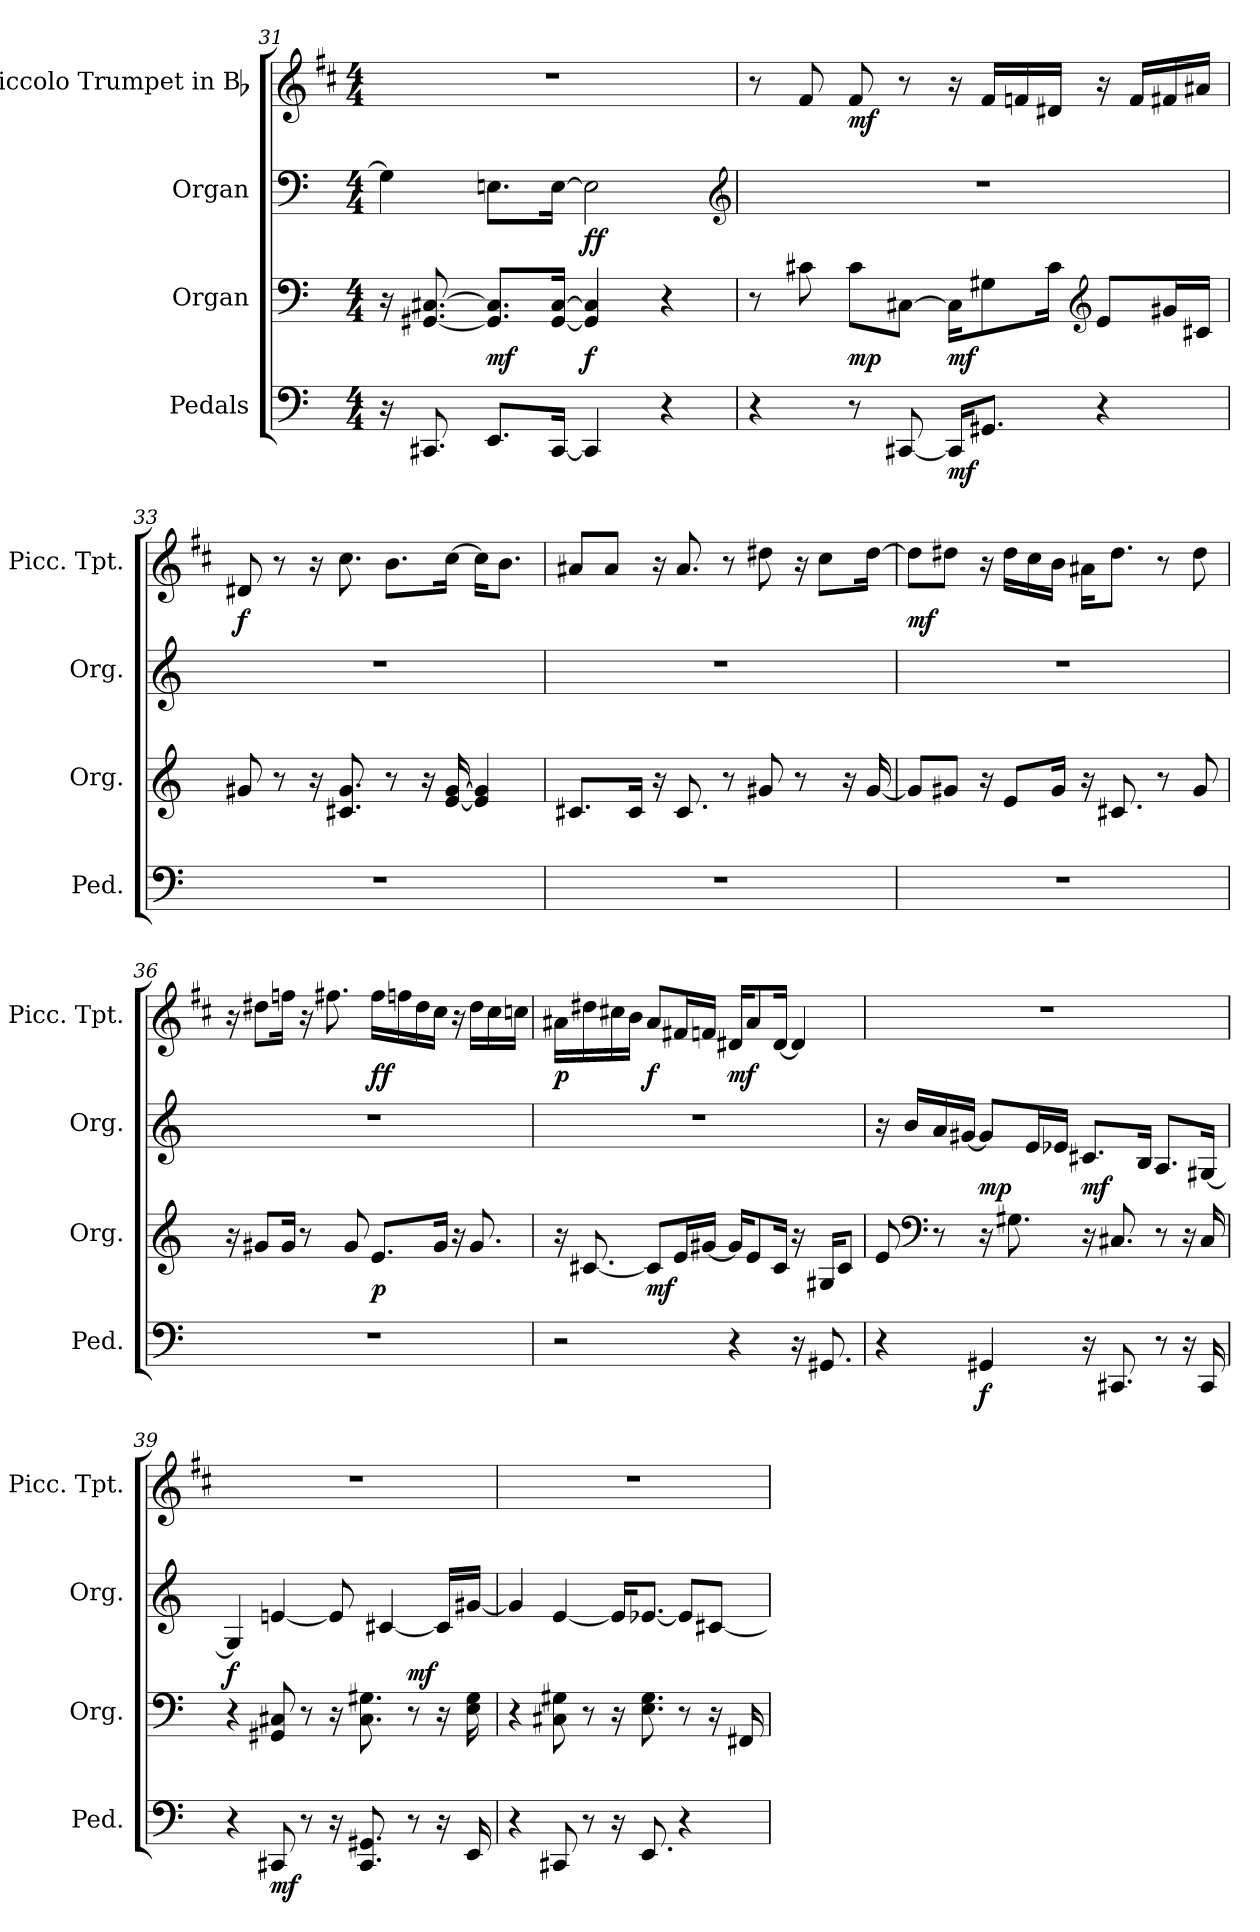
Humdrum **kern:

**kern	**dynam	**kern	**dynam	**kern	**dynam	**kern	**dynam
*part4	*part4	*part3	*part3	*part2	*part2	*part1	*part1
*staff4	*staff4	*staff3	*staff3	*staff2	*staff2	*staff1	*staff1
*I"Pedals	*	*I"Organ	*	*I"Organ	*	*I"Piccolo Trumpet in Bb	*
*I'Ped.	*	*I'Org.	*	*I'Org.	*	*I'Picc. Tpt.	*
*clefF4	*	*clefF4	*	*clefF4	*	*clefG2	*
*	*	*	*	*	*	*ITrd-6c-10	*
*k[]	*	*k[]	*	*k[]	*	*k[]	*
*C:	*	*C:	*	*C:	*	*C:	*
*M4/4	*	*M4/4	*	*M4/4	*	*M4/4	*
=31	=31	=31	=31	=31	=31	=31	=31
16r	.	16r	.	4G#i\]	.	1r	.
8.CC#Xi/	.	[8.GG#Xi/ [8.C#Xi	.	.	.	.	.
8.EEi/L	.	8.GG#i/] 8.C#i]L	mf	8.Eni\L	.	.	.
[16CC#i/Jk	.	[16GG#i/ [16C#iJk	.	[16Ei\Jk	.	.	.
4CC#i/]	.	4GG#i/] 4C#i]	f	2Ei\]	ff	.	.
4r	.	4r	.	.	.	.	.
*	*	*	*	*clefG2	*	*	*
!!LO:LB:g=z
=32	=32	=32	=32	=32	=32	=32	=32
4r	.	8r	.	1r	.	8r	.
.	.	8c#Xi\	.	.	.	8eei/	.
8r	.	8c#i\L	mp	.	.	8eei/	mf
[8CC#Xi/	.	[8C#Xi\J	.	.	.	8r	.
16CC#i/KL]	mf	16C#i\KL]	mf	.	.	16r	.
8.GG#Xi/J	.	8G#Xi\	.	.	.	16eei/LL	.
.	.	.	.	.	.	16ee-Xi/	.
.	.	16c#i\Jk	.	.	.	16cc#Xi/JJ	.
*	*	*clefG2	*	*	*	*	*
4r	.	8ei/L	.	.	.	16r	.
.	.	.	.	.	.	16ee-i/LL	.
.	.	16g#Xi/L	.	.	.	16eeni/	.
.	.	16c#Xi/JJ	.	.	.	16gg#Xi/JJ	.
=33	=33	=33	=33	=33	=33	=33	=33
1r	.	8g#Xi/	.	1r	.	8cc#Xi/	f
.	.	8r	.	.	.	8r	.
.	.	16r	.	.	.	16r	.
.	.	8.c#Xi/ 8.g#i	.	.	.	8.bbi\	.
.	.	8r	.	.	.	8.aai\L	.
.	.	16r	.	.	.	.	.
.	.	[16ei/ [16g#i	.	.	.	[16bbi\Jk	.
.	.	4ei/] 4g#i]	.	.	.	16bbi\KL]	.
.	.	.	.	.	.	8.aai\J	.
!!LO:PB:g=z
=34	=34	=34	=34	=34	=34	=34	=34
1r	.	8.c#Xi/L	.	1r	.	8gg#Xi/L	.
.	.	.	.	.	.	8gg#i/J	.
.	.	16c#i/Jk	.	.	.	.	.
.	.	16r	.	.	.	16r	.
.	.	8.c#i/	.	.	.	8.gg#i/	.
.	.	8r	.	.	.	8r	.
.	.	8g#Xi/	.	.	.	8ccc#Xi\	.
.	.	8r	.	.	.	16r	.
.	.	.	.	.	.	8bbi\L	.
.	.	16r	.	.	.	.	.
.	.	[16g#i/	.	.	.	[16ccc#i\Jk	.
=35	=35	=35	=35	=35	=35	=35	=35
1r	.	8g#i/L]	.	1r	.	8ccc#i\L]	mf
.	.	8g#Xi/J	.	.	.	8ccc#Xi\J	.
.	.	16r	.	.	.	16r	.
.	.	8ei/L	.	.	.	16ccc#i\LL	.
.	.	.	.	.	.	16bbi\	.
.	.	16g#i/Jk	.	.	.	16aai\JJ	.
.	.	16r	.	.	.	16gg#Xi\KL	.
.	.	8.c#Xi/	.	.	.	8.ccc#i\J	.
.	.	8r	.	.	.	8r	.
.	.	8g#i/	.	.	.	8ccc#i\	.
=36	=36	=36	=36	=36	=36	=36	=36
1r	.	16r	.	1r	.	16r	.
.	.	8g#Xi/L	.	.	.	8ccc#Xi\L	.
.	.	16g#i/Jk	.	.	.	16eee-Xi\Jk	.
.	.	8r	.	.	.	16r	.
.	.	.	.	.	.	8.eeeni\	.
.	.	8g#i/	.	.	.	.	.
.	.	8.ei/L	p	.	.	16eeei\LL	ff
.	.	.	.	.	.	16eee-Xi\	.
.	.	.	.	.	.	16ccc#i\	.
.	.	16g#i/Jk	.	.	.	16bbi\JJ	.
.	.	16r	.	.	.	16r	.
.	.	8.g#i/	.	.	.	16ccc#i\LL	.
.	.	.	.	.	.	16bbi\	.
.	.	.	.	.	.	16bb-Xi\JJ	.
!!LO:LB:g=z
=37	=37	=37	=37	=37	=37	=37	=37
2r	.	16r	.	1r	.	16gg#Xi\LL	p
.	.	[8.c#Xi/	.	.	.	16ccc#Xi\	.
.	.	.	.	.	.	16bbni\	.
.	.	.	.	.	.	16aai\JJ	.
.	.	8c#i/L]	mf	.	.	8gg#i/L	f
.	.	16ei/L	.	.	.	16eeni/L	.
.	.	[16g#Xi/JJ	.	.	.	16ee-Xi/JJ	.
4r	.	16g#i/KL]	.	.	.	16cc#Xi/KL	mf
.	.	8ei/	.	.	.	8gg#i/	.
.	.	16c#i/Jk	.	.	.	[16cc#i/Jk	.
16r	.	16r	.	.	.	4cc#i/]	.
8.GG#Xi/	.	16G#Xi/KL	.	.	.	.	.
.	.	8c#i/J	.	.	.	.	.
=38	=38	=38	=38	=38	=38	=38	=38
4r	.	8ei/	.	16r	.	1r	.
.	.	.	.	16bi/LL	.	.	.
*	*	*clefF4	*	*	*	*	*
.	.	8r	.	16ai/	.	.	.
.	.	.	.	[16g#Xi/JJ	.	.	.
4GG#Xi/	f	16r	.	8g#i/L]	mp	.	.
.	.	8.G#Xi\	.	.	.	.	.
.	.	.	.	16ei/L	.	.	.
.	.	.	.	16e-Xi/JJ	.	.	.
16r	.	16r	.	8.c#Xi/L	mf	.	.
8.CC#Xi/	.	8.C#Xi/	.	.	.	.	.
.	.	.	.	16Bi/Jk	.	.	.
8r	.	8r	.	8.Ai/L	.	.	.
16r	.	16r	.	.	.	.	.
16CC#i/	.	16C#i/	.	[16G#Xi/Jk	.	.	.
!!LO:LB:g=z
=39	=39	=39	=39	=39	=39	=39	=39
*	*	*	*	*^	*	*	*
4r	.	4r	.	4G#i/]	2.ryy	f	1r	.
8CC#Xi/	mf	8GG#Xi/ 8C#Xi	.	[4eni/	.	.	.	.
8r	.	8r	.	.	.	.	.	.
16r	.	16r	.	8ei/]	.	.	.	.
8.CC#i/ 8.GG#Xi	.	8.C#i\ 8.G#Xi	.	.	.	.	.	.
.	.	.	.	[4c#Xi/	.	.	.	.
8r	.	8r	.	.	4ryy	mf	.	.
16r	.	16r	.	16c#i/LL]	.	.	.	.
16EEi/	.	16Ei\ 16G#i	.	[16g#Xi/JJ	.	.	.	.
*	*	*	*	*v	*v	*	*	*
=40	=40	=40	=40	=40	=40	=40	=40
4r	.	4r	.	4g#i/]	.	1r	.
8CC#Xi/	.	8C#Xi\ 8G#Xi	.	[4ei/	.	.	.
8r	.	8r	.	.	.	.	.
16r	.	16r	.	16ei/KL]	.	.	.
8.EEi/	.	8.Ei\ 8.G#i	.	[8.e-Xi/J	.	.	.
4r	.	8r	.	8e-i/L]	.	.	.
.	.	16r	.	[8c#Xi/J	.	.	.
.	.	16FF#Xi/	.	.	.	.	.
=	=	=	=	=	=	=	=
*-	*-	*-	*-	*-	*-	*-	*-
